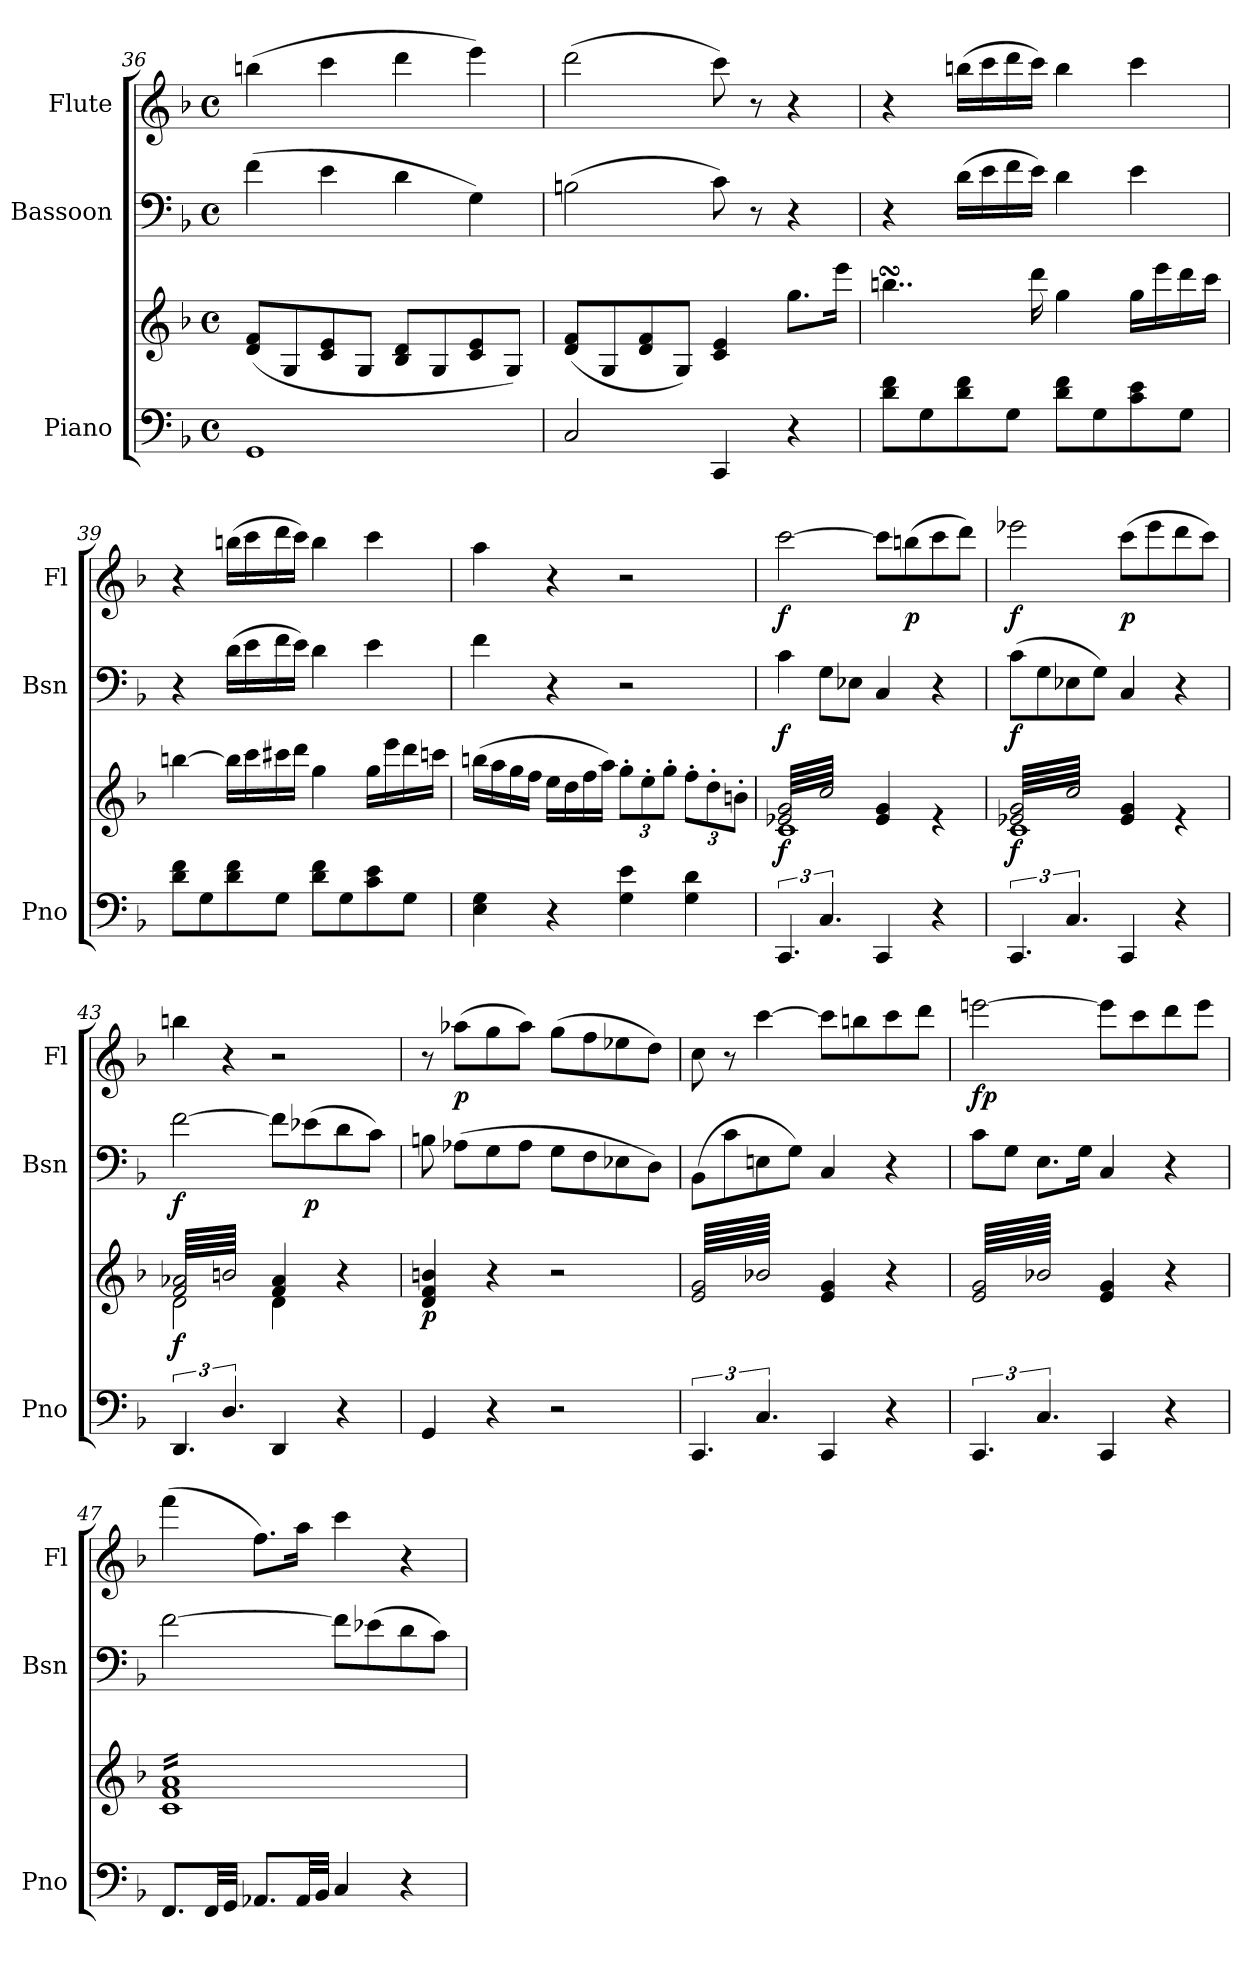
**kern	**kern	**dynam	**kern	**dynam	**kern	**dynam
*part3	*part3	*part3	*part2	*part2	*part1	*part1
*staff4	*staff3	*staff3/4	*staff2	*staff2	*staff1	*staff1
*I"Piano	*	*	*I"Bassoon	*	*I"Flute	*
*I'Pno	*	*	*I'Bsn	*	*I'Fl	*
*clefF4	*clefG2	*	*clefF4	*	*clefG2	*
*k[b-]	*k[b-]	*	*k[b-]	*	*k[b-]	*
*M4/4	*M4/4	*	*M4/4	*	*M4/4	*
*met(c)	*met(c)	*	*met(c)	*	*met(c)	*
=36	=36	=36	=36	=36	=36	=36
1GG	(<8d/ 8f/L	.	(>4f\	.	(>4bbn\	.
.	8G/	.	.	.	.	.
.	8c/ 8e/	.	4e\	.	4ccc\	.
.	8G/J	.	.	.	.	.
.	8B-/ 8d/L	.	4d\	.	4ddd\	.
.	8G/	.	.	.	.	.
.	8c/ 8e/	.	4G\)	.	4eee\)	.
.	8G/J)	.	.	.	.	.
=37	=37	=37	=37	=37	=37	=37
2C/	(<8d/ 8f/L	.	(>2Bn\	.	(>2ddd\	.
.	8G/	.	.	.	.	.
.	8d/ 8f/	.	.	.	.	.
.	8G/J)	.	.	.	.	.
4CC/	4c/ 4e/	.	8c\)	.	8ccc\)	.
.	.	.	8r	.	8r	.
4r	8.gg\L	.	4r	.	4r	.
.	16eee\Jk	.	.	.	.	.
!!LO:LB:g=z
=38	=38	=38	=38	=38	=38	=38
8d\ 8f\L	4..bbnsSsS\	.	4r	.	4r	.
8G\	.	.	.	.	.	.
8d\ 8f\	.	.	(>16d\LL	.	(>16bbn\LL	.
.	.	.	16e\	.	16ccc\	.
8G\J	.	.	16f\	.	16ddd\	.
.	16ddd\	.	16e\JJ)	.	16ccc\JJ)	.
8d\ 8f\L	4gg\	.	4d\	.	4bb\	.
8G\	.	.	.	.	.	.
8c\ 8e\	16gg\LL	.	4e\	.	4ccc\	.
.	16eee\	.	.	.	.	.
8G\J	16ddd\	.	.	.	.	.
.	16ccc\JJ	.	.	.	.	.
=39	=39	=39	=39	=39	=39	=39
8d\ 8f\L	[4bbn\	.	4r	.	4r	.
8G\	.	.	.	.	.	.
8d\ 8f\	16bb\LL]	.	(>16d\LL	.	(>16bbn\LL	.
.	16ccc\	.	16e\	.	16ccc\	.
8G\J	16ccc#X\	.	16f\	.	16ddd\	.
.	16ddd\JJ	.	16e\JJ)	.	16ccc\JJ)	.
8d\ 8f\L	4gg\	.	4d\	.	4bb\	.
8G\	.	.	.	.	.	.
8c\ 8e\	16gg\LL	.	4e\	.	4ccc\	.
.	16eee\	.	.	.	.	.
8G\J	16ddd\	.	.	.	.	.
.	16cccn\JJ	.	.	.	.	.
=40	=40	=40	=40	=40	=40	=40
4E\ 4G\	(>16bbn\LL	.	4f\	.	4aa\	.
.	16aa\	.	.	.	.	.
.	16gg\	.	.	.	.	.
.	16ff\JJ	.	.	.	.	.
4r	16ee\LL	.	4r	.	4r	.
.	16dd\	.	.	.	.	.
.	16ff\	.	.	.	.	.
.	16aa\JJ)	.	.	.	.	.
*	*Xbrackettup	*	*	*	*	*
4G\ 4e\	12gg'\L	.	2r	.	2r	.
.	12ee'\	.	.	.	.	.
.	12gg'\J	.	.	.	.	.
4G\ 4d\	12ff'\L	.	.	.	.	.
.	12dd'\	.	.	.	.	.
.	12bn'\J	.	.	.	.	.
!!LO:LB:g=z
=41	=41	=41	=41	=41	=41	=41
*	*^	*	*	*	*	*
!	!	!	!LO:DY:b	!	!LO:DY:b	!	!LO:DY:b
*	*tremolo	*	*	*	*	*	*
6.CC/	64e-X/ 64g/LLLL	1c	f	4c\	f	[2ccc\	f
.	64cc/	.	.	.	.	.	.
.	64e-X/ 64g/	.	.	.	.	.	.
.	64cc/	.	.	.	.	.	.
.	64e-X/ 64g/	.	.	.	.	.	.
.	64cc/	.	.	.	.	.	.
.	64e-X/ 64g/	.	.	.	.	.	.
.	64cc/	.	.	.	.	.	.
.	64e-X/ 64g/	.	.	.	.	.	.
.	64cc/	.	.	.	.	.	.
.	64e-X/ 64g/	.	.	.	.	.	.
.	64cc/	.	.	.	.	.	.
.	64e-X/ 64g/	.	.	.	.	.	.
.	64cc/	.	.	.	.	.	.
.	64e-X/ 64g/	.	.	.	.	.	.
.	64cc/	.	.	.	.	.	.
6.C/	64e-X/ 64g/	.	.	8G\L	.	.	.
.	64cc/	.	.	.	.	.	.
.	64e-X/ 64g/	.	.	.	.	.	.
.	64cc/	.	.	.	.	.	.
.	64e-X/ 64g/	.	.	.	.	.	.
.	64cc/	.	.	.	.	.	.
.	64e-X/ 64g/	.	.	.	.	.	.
.	64cc/	.	.	.	.	.	.
.	64e-X/ 64g/	.	.	8E-X\J	.	.	.
.	64cc/	.	.	.	.	.	.
.	64e-X/ 64g/	.	.	.	.	.	.
.	64cc/	.	.	.	.	.	.
.	64e-X/ 64g/	.	.	.	.	.	.
.	64cc/	.	.	.	.	.	.
.	64e-X/ 64g/	.	.	.	.	.	.
.	64cc/JJJJ	.	.	.	.	.	.
*	*Xtremolo	*	*	*	*	*	*
4CC/	4e-/ 4g/	.	.	4C/	.	8ccc\L]	.
.	.	.	.	.	.	.	.
.	.	.	.	.	.	.	.
.	.	.	.	.	.	.	.
.	.	.	.	.	.	.	.
.	.	.	.	.	.	.	.
.	.	.	.	.	.	.	.
.	.	.	.	.	.	.	.
!	!	!	!	!	!	!	!LO:DY:b
.	.	.	.	.	.	(>8bbn\	p
.	.	.	.	.	.	.	.
.	.	.	.	.	.	.	.
.	.	.	.	.	.	.	.
.	.	.	.	.	.	.	.
.	.	.	.	.	.	.	.
.	.	.	.	.	.	.	.
.	.	.	.	.	.	.	.
4r	4re	.	.	4r	.	8ccc\	.
.	.	.	.	.	.	8ddd\J)	.
=42	=42	=42	=42	=42	=42	=42	=42
!	!	!	!LO:DY:b	!	!LO:DY:b	!	!LO:DY:b
*	*tremolo	*	*	*	*	*	*
6.CC/	64e-X/ 64g/LLLL	1c	f	(>8c\L	f	2eee-X\	f
.	64cc/	.	.	.	.	.	.
.	64e-X/ 64g/	.	.	.	.	.	.
.	64cc/	.	.	.	.	.	.
.	64e-X/ 64g/	.	.	.	.	.	.
.	64cc/	.	.	.	.	.	.
.	64e-X/ 64g/	.	.	.	.	.	.
.	64cc/	.	.	.	.	.	.
.	64e-X/ 64g/	.	.	8G\	.	.	.
.	64cc/	.	.	.	.	.	.
.	64e-X/ 64g/	.	.	.	.	.	.
.	64cc/	.	.	.	.	.	.
.	64e-X/ 64g/	.	.	.	.	.	.
.	64cc/	.	.	.	.	.	.
.	64e-X/ 64g/	.	.	.	.	.	.
.	64cc/	.	.	.	.	.	.
6.C/	64e-X/ 64g/	.	.	8E-X\	.	.	.
.	64cc/	.	.	.	.	.	.
.	64e-X/ 64g/	.	.	.	.	.	.
.	64cc/	.	.	.	.	.	.
.	64e-X/ 64g/	.	.	.	.	.	.
.	64cc/	.	.	.	.	.	.
.	64e-X/ 64g/	.	.	.	.	.	.
.	64cc/	.	.	.	.	.	.
.	64e-X/ 64g/	.	.	8G\J)	.	.	.
.	64cc/	.	.	.	.	.	.
.	64e-X/ 64g/	.	.	.	.	.	.
.	64cc/	.	.	.	.	.	.
.	64e-X/ 64g/	.	.	.	.	.	.
.	64cc/	.	.	.	.	.	.
.	64e-X/ 64g/	.	.	.	.	.	.
.	64cc/JJJJ	.	.	.	.	.	.
*	*Xtremolo	*	*	*	*	*	*
!	!	!	!	!	!	!	!LO:DY:b
4CC/	4e-/ 4g/	.	.	4C/	.	(>8ccc\L	p
.	.	.	.	.	.	.	.
.	.	.	.	.	.	.	.
.	.	.	.	.	.	.	.
.	.	.	.	.	.	.	.
.	.	.	.	.	.	.	.
.	.	.	.	.	.	.	.
.	.	.	.	.	.	.	.
.	.	.	.	.	.	8eee-\	.
.	.	.	.	.	.	.	.
.	.	.	.	.	.	.	.
.	.	.	.	.	.	.	.
.	.	.	.	.	.	.	.
.	.	.	.	.	.	.	.
.	.	.	.	.	.	.	.
.	.	.	.	.	.	.	.
4r	4re	.	.	4r	.	8ddd\	.
.	.	.	.	.	.	8ccc\J)	.
=43	=43	=43	=43	=43	=43	=43	=43
!	!	!	!LO:DY:b	!	!LO:DY:b	!	!
*	*tremolo	*	*	*	*	*	*
6.DD/	64f/ 64a-X/LLLL	2d\	f	[2f\	f	4bbn\	.
.	64bn/	.	.	.	.	.	.
.	64f/ 64a-X/	.	.	.	.	.	.
.	64bn/	.	.	.	.	.	.
.	64f/ 64a-X/	.	.	.	.	.	.
.	64bn/	.	.	.	.	.	.
.	64f/ 64a-X/	.	.	.	.	.	.
.	64bn/	.	.	.	.	.	.
.	64f/ 64a-X/	.	.	.	.	.	.
.	64bn/	.	.	.	.	.	.
.	64f/ 64a-X/	.	.	.	.	.	.
.	64bn/	.	.	.	.	.	.
.	64f/ 64a-X/	.	.	.	.	.	.
.	64bn/	.	.	.	.	.	.
.	64f/ 64a-X/	.	.	.	.	.	.
.	64bn/	.	.	.	.	.	.
6.D/	64f/ 64a-X/	.	.	.	.	4r	.
.	64bn/	.	.	.	.	.	.
.	64f/ 64a-X/	.	.	.	.	.	.
.	64bn/	.	.	.	.	.	.
.	64f/ 64a-X/	.	.	.	.	.	.
.	64bn/	.	.	.	.	.	.
.	64f/ 64a-X/	.	.	.	.	.	.
.	64bn/	.	.	.	.	.	.
.	64f/ 64a-X/	.	.	.	.	.	.
.	64bn/	.	.	.	.	.	.
.	64f/ 64a-X/	.	.	.	.	.	.
.	64bn/	.	.	.	.	.	.
.	64f/ 64a-X/	.	.	.	.	.	.
.	64bn/	.	.	.	.	.	.
.	64f/ 64a-X/	.	.	.	.	.	.
.	64bn/JJJJ	.	.	.	.	.	.
*	*Xtremolo	*	*	*	*	*	*
4DD/	4f/ 4a-/	4d\	.	8f\L]	.	2r	.
.	.	.	.	.	.	.	.
.	.	.	.	.	.	.	.
.	.	.	.	.	.	.	.
.	.	.	.	.	.	.	.
.	.	.	.	.	.	.	.
.	.	.	.	.	.	.	.
.	.	.	.	.	.	.	.
!	!	!	!	!	!LO:DY:b	!	!
.	.	.	.	(>8e-X\	p	.	.
.	.	.	.	.	.	.	.
.	.	.	.	.	.	.	.
.	.	.	.	.	.	.	.
.	.	.	.	.	.	.	.
.	.	.	.	.	.	.	.
.	.	.	.	.	.	.	.
.	.	.	.	.	.	.	.
4r	4r	4ryy	.	8d\	.	.	.
.	.	.	.	8c\J)	.	.	.
*	*v	*v	*	*	*	*	*
=44	=44	=44	=44	=44	=44	=44
!	!	!LO:DY:b	!	!	!	!
4GG/	4d/ 4f/ 4bn/	p	8Bn\	.	8r	.
!	!	!	!	!	!	!LO:DY:b
.	.	.	(>8A-X\L	.	(>8aa-X\L	p
4r	4r	.	8G\	.	8gg\	.
.	.	.	8A-\J	.	8aa-\J)	.
2r	2r	.	8G\L	.	(>8gg\L	.
.	.	.	8F\	.	8ff\	.
.	.	.	8E-X\	.	8ee-X\	.
.	.	.	8D\J)	.	8dd\J)	.
=45	=45	=45	=45	=45	=45	=45
*	*brackettup	*	*	*	*	*
*	*tremolo	*	*	*	*	*
6.CC/	64e/ 64g/LLLL	.	(>8BB-\L	.	8cc\	.
.	64b-X/	.	.	.	.	.
.	64e/ 64g/	.	.	.	.	.
.	64b-X/	.	.	.	.	.
.	64e/ 64g/	.	.	.	.	.
.	64b-X/	.	.	.	.	.
.	64e/ 64g/	.	.	.	.	.
.	64b-X/	.	.	.	.	.
.	64e/ 64g/	.	8c\	.	8r	.
.	64b-X/	.	.	.	.	.
.	64e/ 64g/	.	.	.	.	.
.	64b-X/	.	.	.	.	.
.	64e/ 64g/	.	.	.	.	.
.	64b-X/	.	.	.	.	.
.	64e/ 64g/	.	.	.	.	.
.	64b-X/	.	.	.	.	.
6.C/	64e/ 64g/	.	8En\	.	[4ccc\	.
.	64b-X/	.	.	.	.	.
.	64e/ 64g/	.	.	.	.	.
.	64b-X/	.	.	.	.	.
.	64e/ 64g/	.	.	.	.	.
.	64b-X/	.	.	.	.	.
.	64e/ 64g/	.	.	.	.	.
.	64b-X/	.	.	.	.	.
.	64e/ 64g/	.	8G\J)	.	.	.
.	64b-X/	.	.	.	.	.
.	64e/ 64g/	.	.	.	.	.
.	64b-X/	.	.	.	.	.
.	64e/ 64g/	.	.	.	.	.
.	64b-X/	.	.	.	.	.
.	64e/ 64g/	.	.	.	.	.
.	64b-X/JJJJ	.	.	.	.	.
*	*Xtremolo	*	*	*	*	*
4CC/	4e/ 4g/	.	4C/	.	8ccc\L]	.
.	.	.	.	.	.	.
.	.	.	.	.	.	.
.	.	.	.	.	.	.
.	.	.	.	.	.	.
.	.	.	.	.	.	.
.	.	.	.	.	.	.
.	.	.	.	.	.	.
.	.	.	.	.	8bbn\	.
.	.	.	.	.	.	.
.	.	.	.	.	.	.
.	.	.	.	.	.	.
.	.	.	.	.	.	.
.	.	.	.	.	.	.
.	.	.	.	.	.	.
.	.	.	.	.	.	.
4r	4r	.	4r	.	8ccc\	.
.	.	.	.	.	8ddd\J	.
!!LO:LB:g=z
=46	=46	=46	=46	=46	=46	=46
!	!	!	!	!	!	!LO:DY:b
*	*tremolo	*	*	*	*	*
6.CC/	64e/ 64g/LLLL	.	8c\L	.	[2eeen\	fp
.	64b-X/	.	.	.	.	.
.	64e/ 64g/	.	.	.	.	.
.	64b-X/	.	.	.	.	.
.	64e/ 64g/	.	.	.	.	.
.	64b-X/	.	.	.	.	.
.	64e/ 64g/	.	.	.	.	.
.	64b-X/	.	.	.	.	.
.	64e/ 64g/	.	8G\J	.	.	.
.	64b-X/	.	.	.	.	.
.	64e/ 64g/	.	.	.	.	.
.	64b-X/	.	.	.	.	.
.	64e/ 64g/	.	.	.	.	.
.	64b-X/	.	.	.	.	.
.	64e/ 64g/	.	.	.	.	.
.	64b-X/	.	.	.	.	.
6.C/	64e/ 64g/	.	8.E\L	.	.	.
.	64b-X/	.	.	.	.	.
.	64e/ 64g/	.	.	.	.	.
.	64b-X/	.	.	.	.	.
.	64e/ 64g/	.	.	.	.	.
.	64b-X/	.	.	.	.	.
.	64e/ 64g/	.	.	.	.	.
.	64b-X/	.	.	.	.	.
.	64e/ 64g/	.	.	.	.	.
.	64b-X/	.	.	.	.	.
.	64e/ 64g/	.	.	.	.	.
.	64b-X/	.	.	.	.	.
.	64e/ 64g/	.	16G\Jk	.	.	.
.	64b-X/	.	.	.	.	.
.	64e/ 64g/	.	.	.	.	.
.	64b-X/JJJJ	.	.	.	.	.
*	*Xtremolo	*	*	*	*	*
4CC/	4e/ 4g/	.	4C/	.	8eee\L]	.
.	.	.	.	.	.	.
.	.	.	.	.	.	.
.	.	.	.	.	.	.
.	.	.	.	.	.	.
.	.	.	.	.	.	.
.	.	.	.	.	.	.
.	.	.	.	.	.	.
.	.	.	.	.	8ccc\	.
.	.	.	.	.	.	.
.	.	.	.	.	.	.
.	.	.	.	.	.	.
.	.	.	.	.	.	.
.	.	.	.	.	.	.
.	.	.	.	.	.	.
.	.	.	.	.	.	.
4r	4r	.	4r	.	8ddd\	.
.	.	.	.	.	8eee\J	.
=47	=47	=47	=47	=47	=47	=47
*	*tremolo	*	*	*	*	*
8.FF/L	16c 16f 16aLL	.	[2f\	.	(>4fff\	.
.	16c 16f 16a	.	.	.	.	.
.	16c 16f 16a	.	.	.	.	.
32FF/LL	16c 16f 16a	.	.	.	.	.
32GG/JJJ	.	.	.	.	.	.
8.AA-X/L	16c 16f 16a	.	.	.	8.ff\L)	.
.	16c 16f 16a	.	.	.	.	.
.	16c 16f 16a	.	.	.	.	.
32AA-/LL	16c 16f 16a	.	.	.	16aa\Jk	.
32BB-/JJJ	.	.	.	.	.	.
4C/	16c 16f 16a	.	8f\L]	.	4ccc\	.
.	16c 16f 16a	.	.	.	.	.
.	16c 16f 16a	.	(>8e-X\	.	.	.
.	16c 16f 16a	.	.	.	.	.
4r	16c 16f 16a	.	8d\	.	4r	.
.	16c 16f 16a	.	.	.	.	.
.	16c 16f 16a	.	8c\J)	.	.	.
.	16c 16f 16aJJ	.	.	.	.	.
*	*Xtremolo	*	*	*	*	*
=	=	=	=	=	=	=
*-	*-	*-	*-	*-	*-	*-
